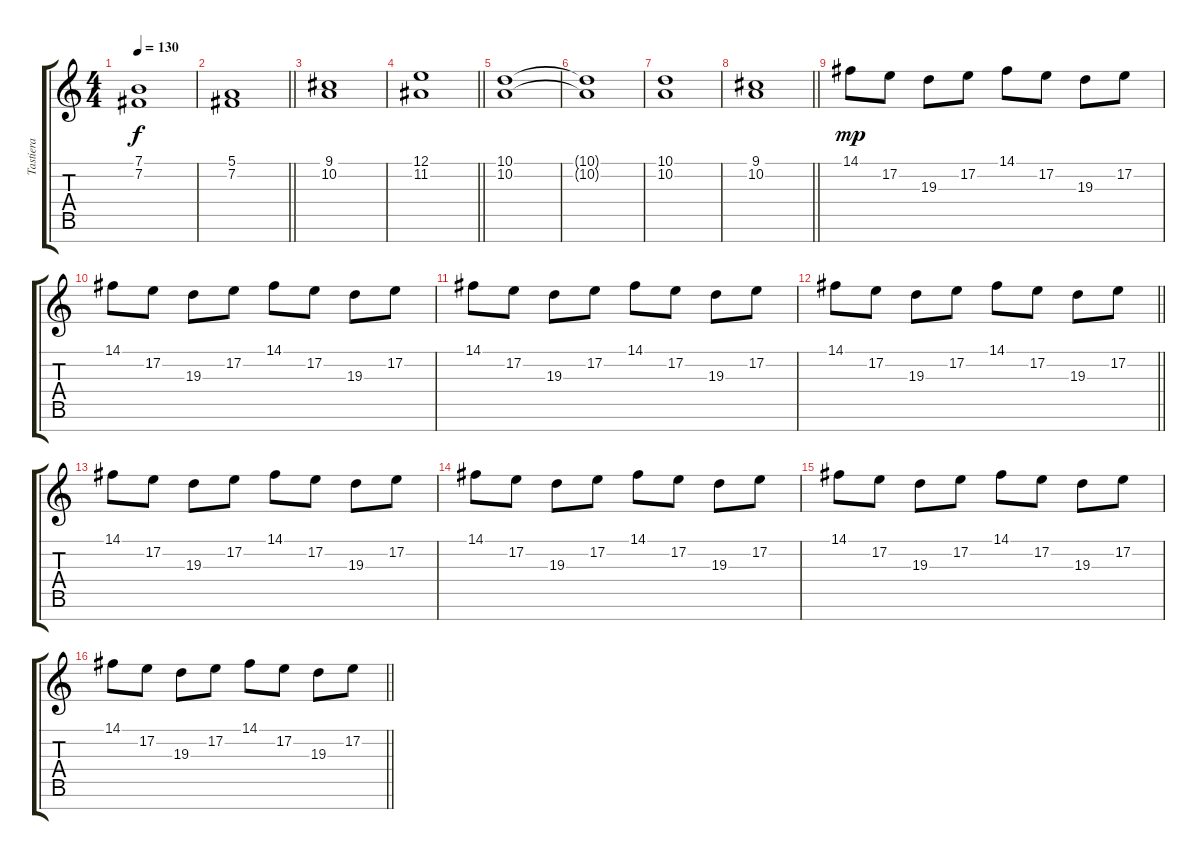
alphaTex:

\track ("Tastiera" "Tastiera") {instrument choiraahs}
\staff {score tabs}
\tuning (E4 B3 G3 D3 A2 E2 B1) {hide}
\ts (4 4)
\tempo 130
\clef g2
\ks c
(7.1 7.2).1{dy f} |
\barLineRight lightlight
(5.1 7.2).1 |
(9.1 10.2).1 |
\barLineRight lightlight
(12.1 11.2).1 |
(10.1 10.2).1 |
(10.1{t} 10.2{t}).1 |
(10.1 10.2).1 |
\barLineRight lightlight
(9.1 10.2).1 |
14.1.8{dy mp} 17.2.8 19.3.8 17.2.8 14.1.8 17.2.8 19.3.8 17.2.8 |
14.1.8 17.2.8 19.3.8 17.2.8 14.1.8 17.2.8 19.3.8 17.2.8 |
14.1.8 17.2.8 19.3.8 17.2.8 14.1.8 17.2.8 19.3.8 17.2.8 |
\barLineRight lightlight
14.1.8 17.2.8 19.3.8 17.2.8 14.1.8 17.2.8 19.3.8 17.2.8 |
14.1.8 17.2.8 19.3.8 17.2.8 14.1.8 17.2.8 19.3.8 17.2.8 |
14.1.8 17.2.8 19.3.8 17.2.8 14.1.8 17.2.8 19.3.8 17.2.8 |
14.1.8 17.2.8 19.3.8 17.2.8 14.1.8 17.2.8 19.3.8 17.2.8 |
\barLineRight lightlight
14.1.8 17.2.8 19.3.8 17.2.8 14.1.8 17.2.8 19.3.8 17.2.8
